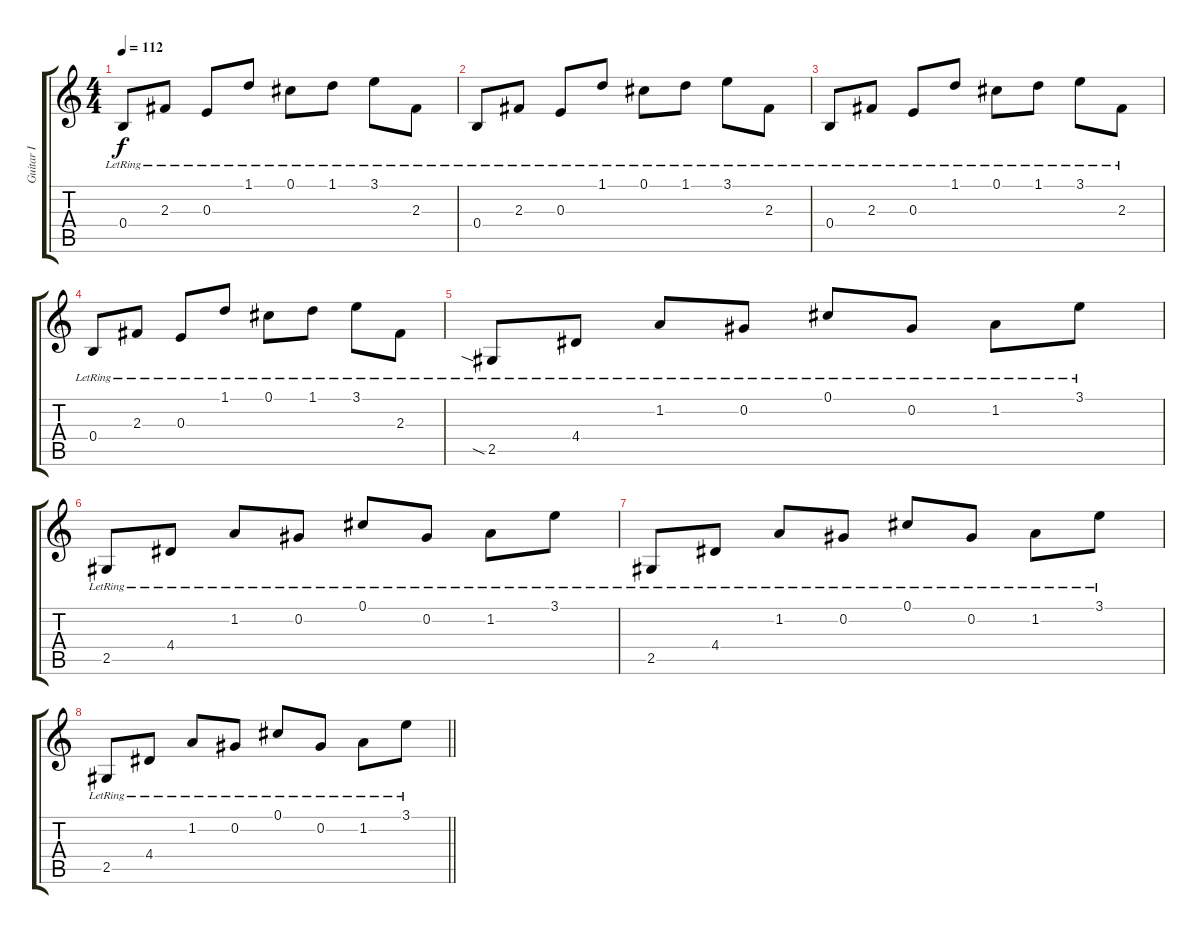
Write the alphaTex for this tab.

\track ("Guitar I" "Guitar I") {instrument electricguitarjazz}
\staff {score tabs}
\tuning (Db4 Ab3 E3 B2 Gb2 B1) {hide}
\ts (4 4)
\tempo 112
\clef g2
\ks c
0.4{lr}.8{dy f} 2.3{lr}.8 0.3{lr}.8 1.1{lr}.8 0.1{lr}.8 1.1{lr}.8 3.1{lr}.8 2.3{lr}.8 |
0.4{lr}.8 2.3{lr}.8 0.3{lr}.8 1.1{lr}.8 0.1{lr}.8 1.1{lr}.8 3.1{lr}.8 2.3{lr}.8 |
0.4{lr}.8 2.3{lr}.8 0.3{lr}.8 1.1{lr}.8 0.1{lr}.8 1.1{lr}.8 3.1{lr}.8 2.3{lr}.8 |
0.4{lr}.8 2.3{lr}.8 0.3{lr}.8 1.1{lr}.8 0.1{lr}.8 1.1{lr}.8 3.1{lr}.8 2.3{lr}.8 |
2.5{sia lr}.8 4.4{lr}.8 1.2{lr}.8 0.2{lr}.8 0.1{lr}.8 0.2{lr}.8 1.2{lr}.8 3.1{lr}.8 |
2.5{lr}.8 4.4{lr}.8 1.2{lr}.8 0.2{lr}.8 0.1{lr}.8 0.2{lr}.8 1.2{lr}.8 3.1{lr}.8 |
2.5{lr}.8 4.4{lr}.8 1.2{lr}.8 0.2{lr}.8 0.1{lr}.8 0.2{lr}.8 1.2{lr}.8 3.1{lr}.8 |
\barLineRight lightlight
2.5{lr}.8 4.4{lr}.8 1.2{lr}.8 0.2{lr}.8 0.1{lr}.8 0.2{lr}.8 1.2{lr}.8 3.1{lr}.8
